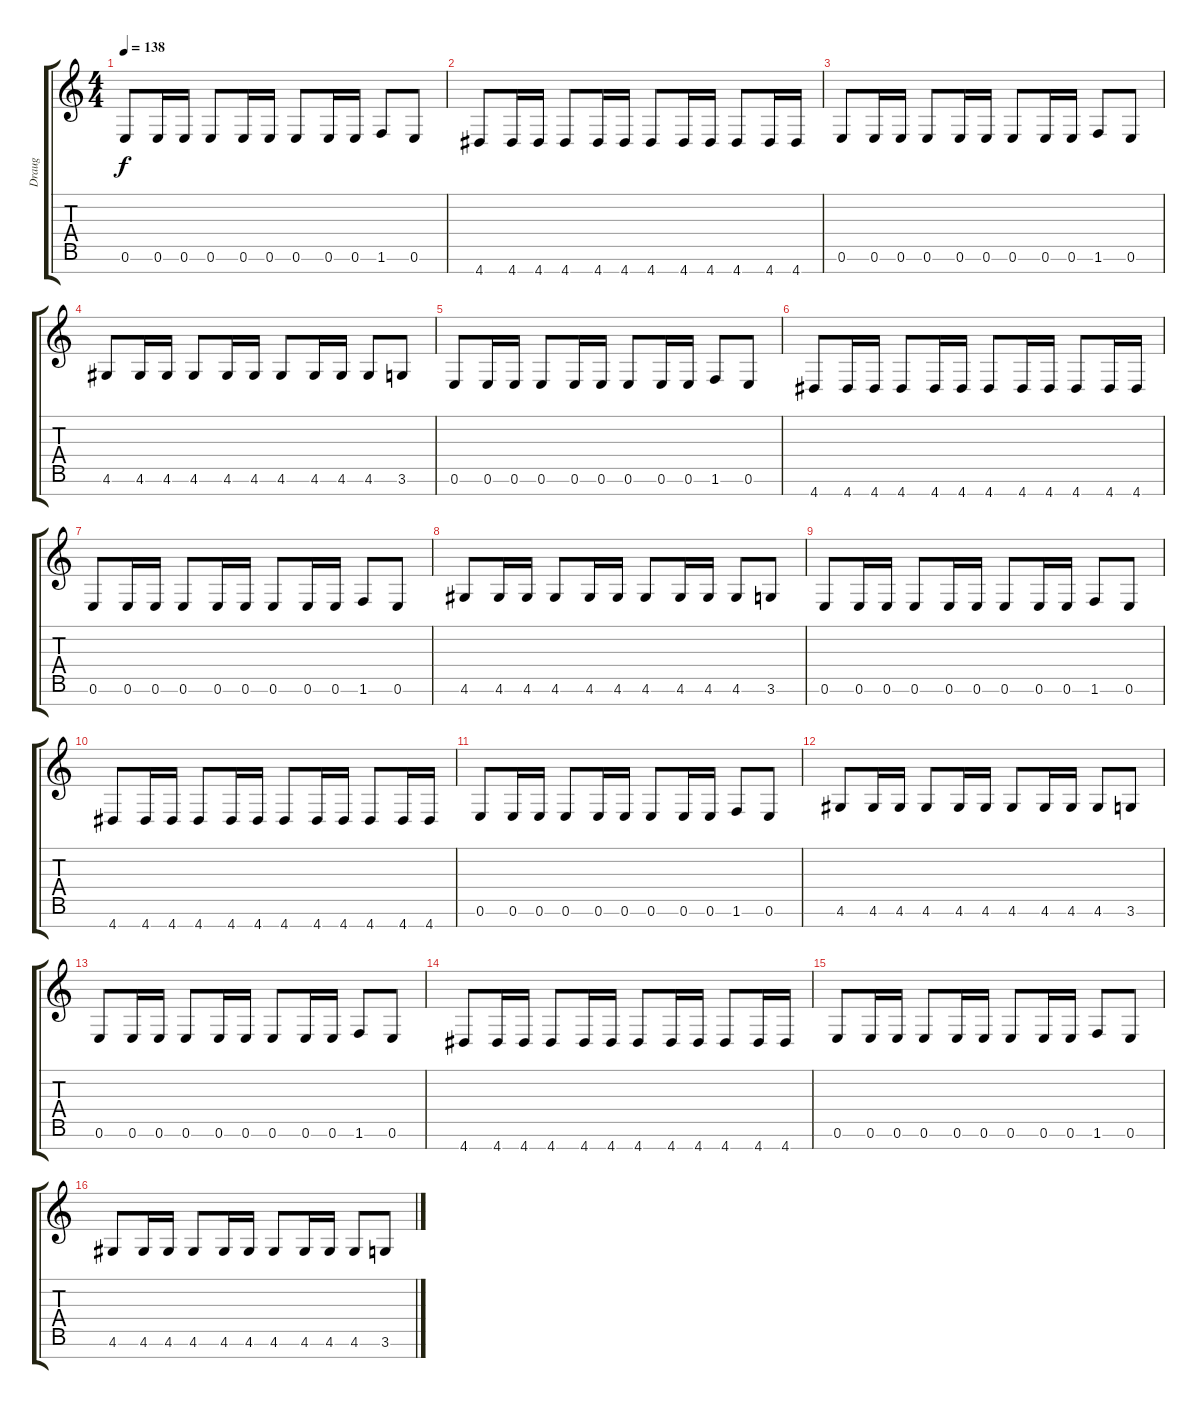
\track ("Draug" "Draug") {instrument synthbass2}
\staff {score tabs}
\tuning (E4 B3 G3 D3 A2 E2 B1) {hide}
\ts (4 4)
\tempo 138
\clef g2
\ks c
0.6.8{dy f} 0.6.16 0.6.16 0.6.8 0.6.16 0.6.16 0.6.8 0.6.16 0.6.16 1.6.8 0.6.8 |
4.7.8 4.7.16 4.7.16 4.7.8 4.7.16 4.7.16 4.7.8 4.7.16 4.7.16 4.7.8 4.7.16 4.7.16 |
0.6.8 0.6.16 0.6.16 0.6.8 0.6.16 0.6.16 0.6.8 0.6.16 0.6.16 1.6.8 0.6.8 |
4.6.8 4.6.16 4.6.16 4.6.8 4.6.16 4.6.16 4.6.8 4.6.16 4.6.16 4.6.8 3.6.8 |
0.6.8 0.6.16 0.6.16 0.6.8 0.6.16 0.6.16 0.6.8 0.6.16 0.6.16 1.6.8 0.6.8 |
4.7.8 4.7.16 4.7.16 4.7.8 4.7.16 4.7.16 4.7.8 4.7.16 4.7.16 4.7.8 4.7.16 4.7.16 |
0.6.8 0.6.16 0.6.16 0.6.8 0.6.16 0.6.16 0.6.8 0.6.16 0.6.16 1.6.8 0.6.8 |
4.6.8 4.6.16 4.6.16 4.6.8 4.6.16 4.6.16 4.6.8 4.6.16 4.6.16 4.6.8 3.6.8 |
0.6.8 0.6.16 0.6.16 0.6.8 0.6.16 0.6.16 0.6.8 0.6.16 0.6.16 1.6.8 0.6.8 |
4.7.8 4.7.16 4.7.16 4.7.8 4.7.16 4.7.16 4.7.8 4.7.16 4.7.16 4.7.8 4.7.16 4.7.16 |
0.6.8 0.6.16 0.6.16 0.6.8 0.6.16 0.6.16 0.6.8 0.6.16 0.6.16 1.6.8 0.6.8 |
4.6.8 4.6.16 4.6.16 4.6.8 4.6.16 4.6.16 4.6.8 4.6.16 4.6.16 4.6.8 3.6.8 |
0.6.8 0.6.16 0.6.16 0.6.8 0.6.16 0.6.16 0.6.8 0.6.16 0.6.16 1.6.8 0.6.8 |
4.7.8 4.7.16 4.7.16 4.7.8 4.7.16 4.7.16 4.7.8 4.7.16 4.7.16 4.7.8 4.7.16 4.7.16 |
0.6.8 0.6.16 0.6.16 0.6.8 0.6.16 0.6.16 0.6.8 0.6.16 0.6.16 1.6.8 0.6.8 |
4.6.8 4.6.16 4.6.16 4.6.8 4.6.16 4.6.16 4.6.8 4.6.16 4.6.16 4.6.8 3.6.8
